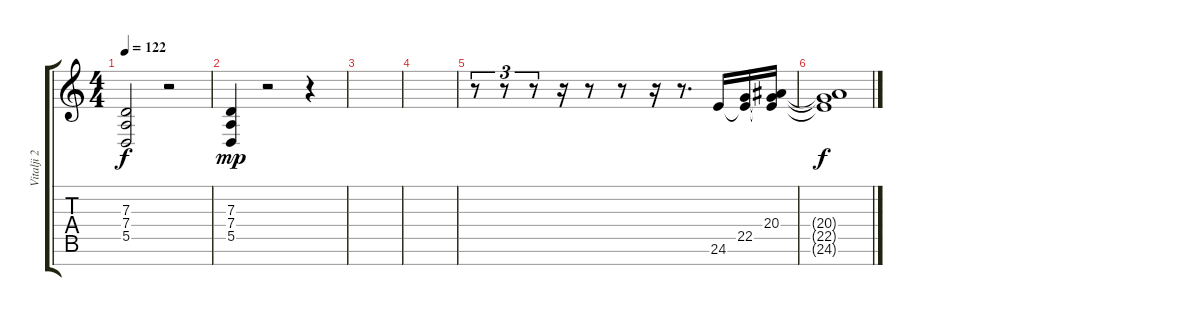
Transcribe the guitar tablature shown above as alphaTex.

\track ("Vitalji 2" "Vitalji 2") {instrument stringensemble1}
\staff {score tabs}
\tuning (E4 B3 G3 D3 A2 E2 B1) {hide}
\ts (4 4)
\tempo 122
\clef g2
\ks c
(7.3{t} 7.4{t} 5.5{t}).2{dy f} r.2 |
(7.3 7.4 5.5).4{dy mp} r.2 r.4 |
|
|
r.8{tu (3 2)} r.8{tu (3 2)} r.8{tu (3 2)} r.16 r.8 r.8 r.16 r.8{d} 24.6.16 (22.5 24.6{t}).16 (20.4 22.5{t} 24.6{t}).16 |
(20.4{t} 22.5{t} 24.6{t}).1{dy f}
